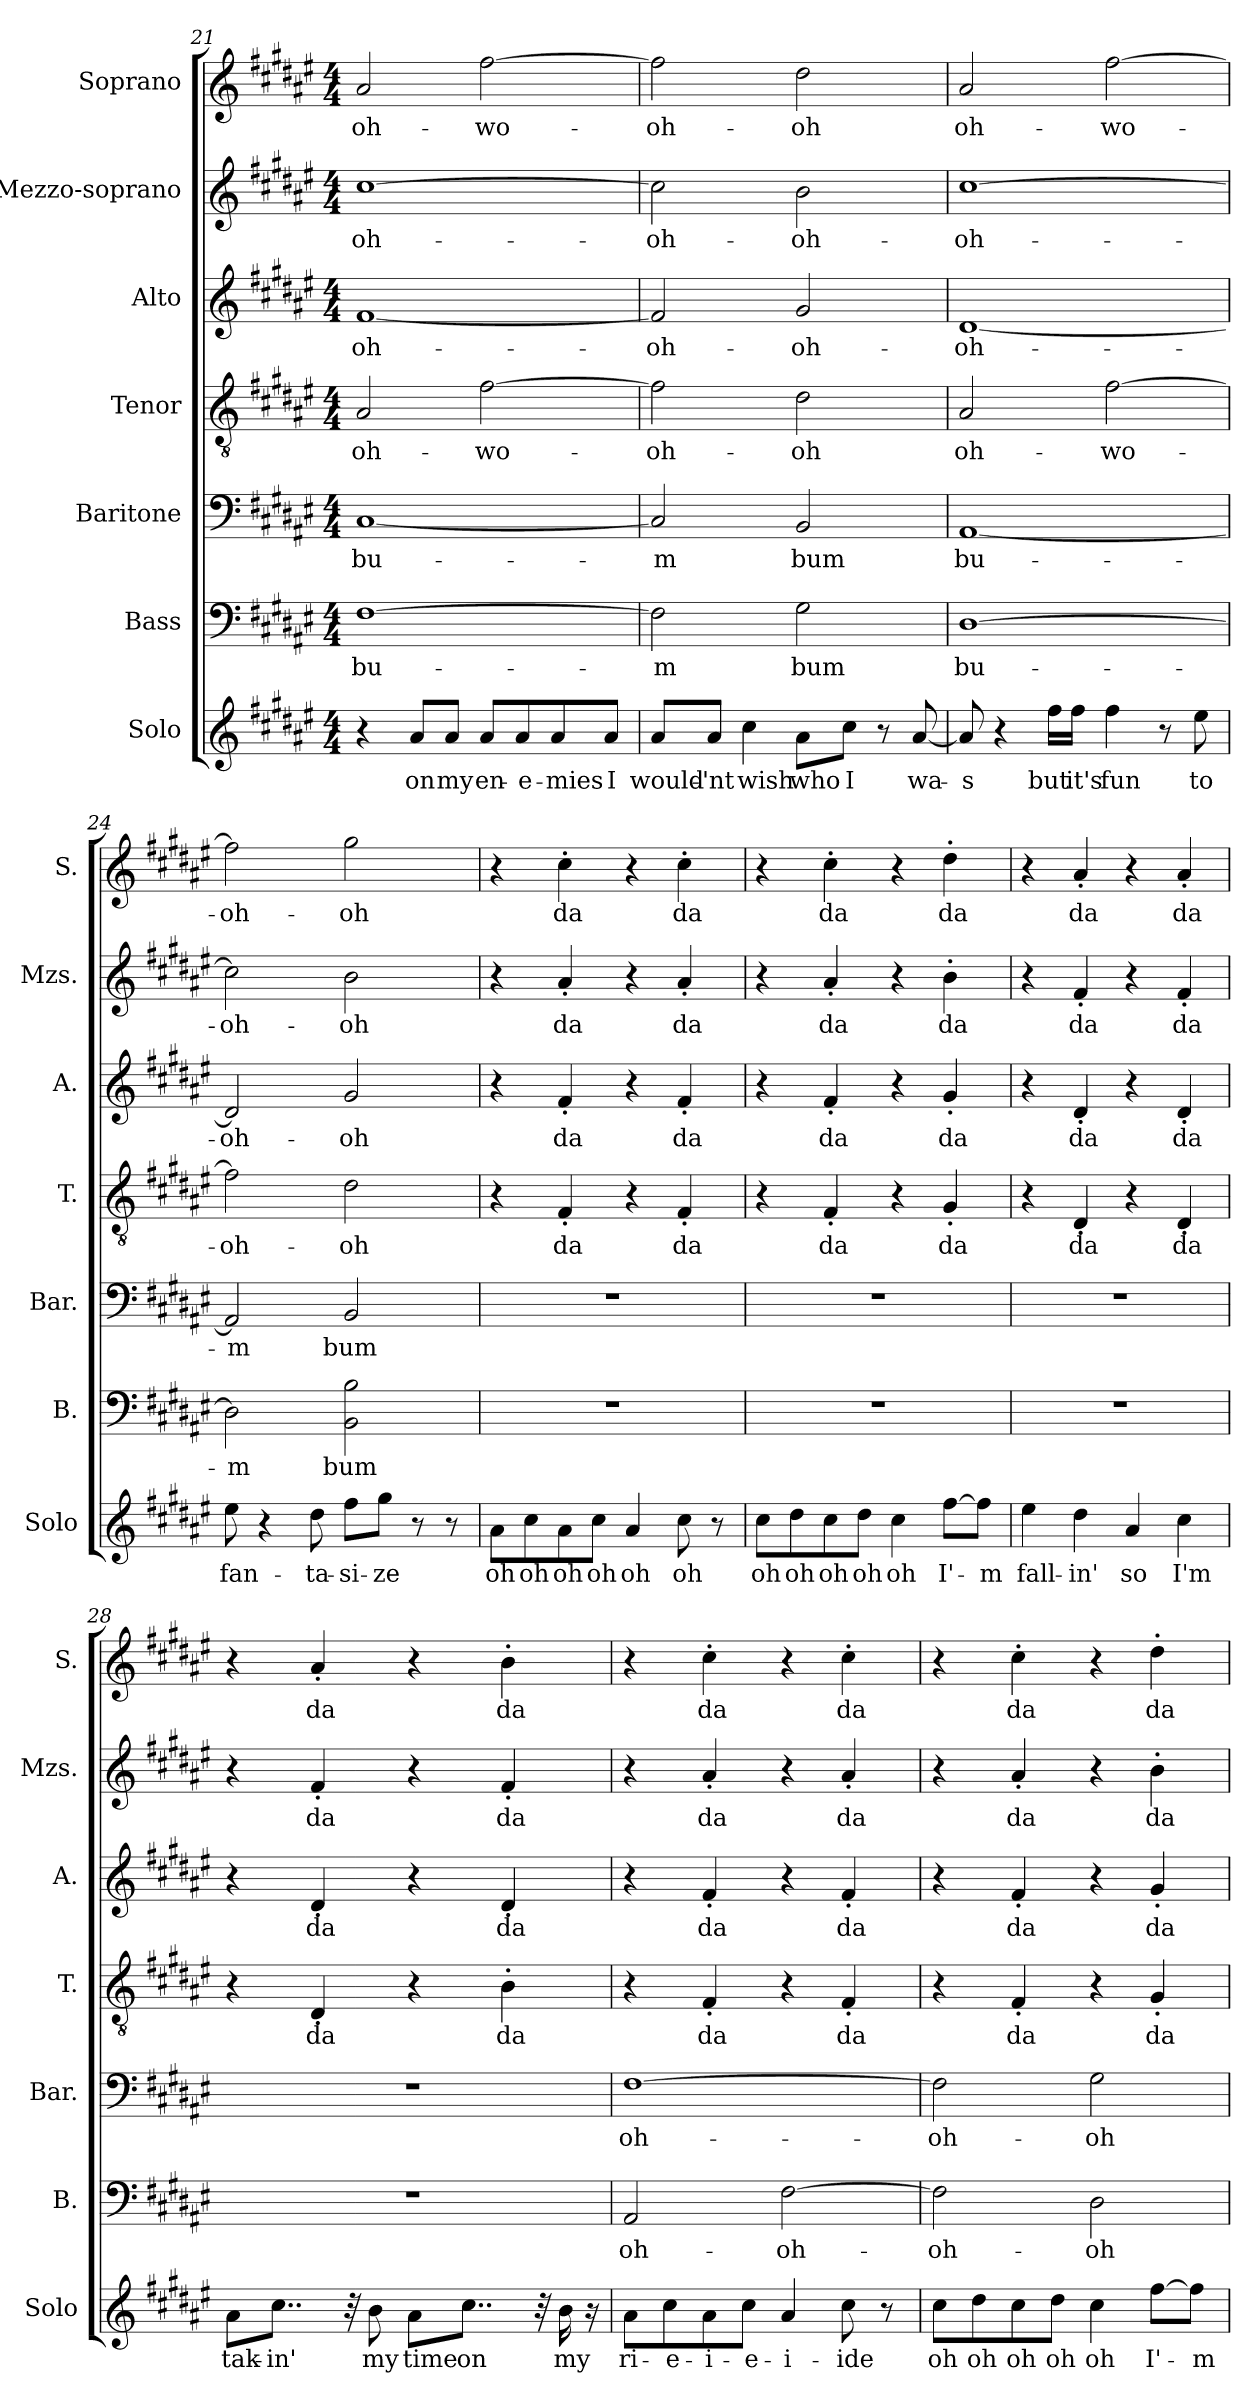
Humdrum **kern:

**kern	**text	**kern	**text	**kern	**text	**kern	**text	**kern	**text	**kern	**text	**kern	**text
*part7	*part7	*part6	*part6	*part5	*part5	*part4	*part4	*part3	*part3	*part2	*part2	*part1	*part1
*staff7	*staff7	*staff6	*staff6	*staff5	*staff5	*staff4	*staff4	*staff3	*staff3	*staff2	*staff2	*staff1	*staff1
*I"Solo	*	*I"Bass	*	*I"Baritone	*	*I"Tenor	*	*I"Alto	*	*I"Mezzo-soprano	*	*I"Soprano	*
*I'Solo	*	*I'B.	*	*I'Bar.	*	*I'T.	*	*I'A.	*	*I'Mzs.	*	*I'S.	*
!!LO:PB:g=z
*clefG2	*	*clefF4	*	*clefF4	*	*clefGv2	*	*clefG2	*	*clefG2	*	*clefG2	*
*k[f#c#g#d#a#e#]	*	*k[f#c#g#d#a#e#]	*	*k[f#c#g#d#a#e#]	*	*k[f#c#g#d#a#e#]	*	*k[f#c#g#d#a#e#]	*	*k[f#c#g#d#a#e#]	*	*k[f#c#g#d#a#e#]	*
*M4/4	*	*M4/4	*	*M4/4	*	*M4/4	*	*M4/4	*	*M4/4	*	*M4/4	*
=21	=21	=21	=21	=21	=21	=21	=21	=21	=21	=21	=21	=21	=21
4r	.	[1F#	bu-	[1C#	bu-	2A#/	oh-	[1f#	-oh-	[1cc#	-oh-	2a#/	oh-
8a#/L	on	.	.	.	.	.	.	.	.	.	.	.	.
8a#/J	my	.	.	.	.	.	.	.	.	.	.	.	.
8a#/L	en-	.	.	.	.	[2f#\	-wo-	.	.	.	.	[2ff#\	-wo-
8a#/	-e-	.	.	.	.	.	.	.	.	.	.	.	.
8a#/	-mies	.	.	.	.	.	.	.	.	.	.	.	.
8a#/J	I	.	.	.	.	.	.	.	.	.	.	.	.
=22	=22	=22	=22	=22	=22	=22	=22	=22	=22	=22	=22	=22	=22
8a#/L	would-	2F#\]	-m	2C#/]	-m	2f#\]	-oh-	2f#/]	-oh-	2cc#\]	-oh-	2ff#\]	-oh-
8a#/J	-'nt	.	.	.	.	.	.	.	.	.	.	.	.
4cc#\	wish	.	.	.	.	.	.	.	.	.	.	.	.
8a#\L	who	2G#\	bum	2BB/	bum	2d#\	-oh	2g#/	-oh-	2b\	-oh-	2dd#\	-oh
8cc#\J	I	.	.	.	.	.	.	.	.	.	.	.	.
8r	.	.	.	.	.	.	.	.	.	.	.	.	.
[8a#/	wa-	.	.	.	.	.	.	.	.	.	.	.	.
=23	=23	=23	=23	=23	=23	=23	=23	=23	=23	=23	=23	=23	=23
8a#/]	-s	[1D#	bu-	[1AA#	bu-	2A#/	oh-	[1d#	-oh-	[1cc#	-oh-	2a#/	oh-
4r	.	.	.	.	.	.	.	.	.	.	.	.	.
16ff#\LL	but	.	.	.	.	.	.	.	.	.	.	.	.
16ff#\JJ	it's	.	.	.	.	.	.	.	.	.	.	.	.
4ff#\	fun	.	.	.	.	[2f#\	-wo-	.	.	.	.	[2ff#\	-wo-
8r	.	.	.	.	.	.	.	.	.	.	.	.	.
8ee#\	to	.	.	.	.	.	.	.	.	.	.	.	.
!!LO:PB:g=z
=24	=24	=24	=24	=24	=24	=24	=24	=24	=24	=24	=24	=24	=24
8ee#\	fan-	2D#\]	-m	2AA#/]	-m	2f#\]	-oh-	2d#/]	-oh-	2cc#\]	-oh-	2ff#\]	-oh-
4r	.	.	.	.	.	.	.	.	.	.	.	.	.
8dd#\	-ta-	.	.	.	.	.	.	.	.	.	.	.	.
8ff#\L	-si-	2BB\ 2B\	bum	2BB/	bum	2d#\	-oh	2g#/	-oh	2b\	-oh	2gg#\	-oh
8gg#\J	-ze	.	.	.	.	.	.	.	.	.	.	.	.
8r	.	.	.	.	.	.	.	.	.	.	.	.	.
8r	.	.	.	.	.	.	.	.	.	.	.	.	.
=25	=25	=25	=25	=25	=25	=25	=25	=25	=25	=25	=25	=25	=25
8a#\L	oh	1r	.	1r	.	4r	.	4r	.	4r	.	4r	.
8cc#\	oh	.	.	.	.	.	.	.	.	.	.	.	.
8a#\	oh	.	.	.	.	4F#'/	da	4f#'/	da	4a#'/	da	4cc#'\	da
8cc#\J	oh	.	.	.	.	.	.	.	.	.	.	.	.
4a#/	oh	.	.	.	.	4r	.	4r	.	4r	.	4r	.
8cc#\	oh	.	.	.	.	4F#'/	da	4f#'/	da	4a#'/	da	4cc#'\	da
8r	.	.	.	.	.	.	.	.	.	.	.	.	.
=26	=26	=26	=26	=26	=26	=26	=26	=26	=26	=26	=26	=26	=26
8cc#\L	oh	1r	.	1r	.	4r	.	4r	.	4r	.	4r	.
8dd#\	oh	.	.	.	.	.	.	.	.	.	.	.	.
8cc#\	oh	.	.	.	.	4F#'/	da	4f#'/	da	4a#'/	da	4cc#'\	da
8dd#\J	oh	.	.	.	.	.	.	.	.	.	.	.	.
4cc#\	oh	.	.	.	.	4r	.	4r	.	4r	.	4r	.
[8ff#\L	I'-	.	.	.	.	4G#'/	da	4g#'/	da	4b'\	da	4dd#'\	da
8ff#\J]	-m	.	.	.	.	.	.	.	.	.	.	.	.
=27	=27	=27	=27	=27	=27	=27	=27	=27	=27	=27	=27	=27	=27
4ee#\	fall-	1r	.	1r	.	4r	.	4r	.	4r	.	4r	.
4dd#\	-in'	.	.	.	.	4D#'/	da	4d#'/	da	4f#'/	da	4a#'/	da
4a#/	so	.	.	.	.	4r	.	4r	.	4r	.	4r	.
4cc#\	I'm	.	.	.	.	4D#'/	da	4d#'/	da	4f#'/	da	4a#'/	da
!!LO:PB:g=z
=28	=28	=28	=28	=28	=28	=28	=28	=28	=28	=28	=28	=28	=28
8a#\L	tak-	1r	.	1r	.	4r	.	4r	.	4r	.	4r	.
8..cc#\J	-in'	.	.	.	.	.	.	.	.	.	.	.	.
.	.	.	.	.	.	4D#'/	da	4d#'/	da	4f#'/	da	4a#'/	da
32r	.	.	.	.	.	.	.	.	.	.	.	.	.
8b\	my	.	.	.	.	.	.	.	.	.	.	.	.
8a#\L	time	.	.	.	.	4r	.	4r	.	4r	.	4r	.
8..cc#\J	on	.	.	.	.	.	.	.	.	.	.	.	.
.	.	.	.	.	.	4B'\	da	4d#'/	da	4f#'/	da	4b'\	da
32r	.	.	.	.	.	.	.	.	.	.	.	.	.
16b\	my	.	.	.	.	.	.	.	.	.	.	.	.
16r	.	.	.	.	.	.	.	.	.	.	.	.	.
=29	=29	=29	=29	=29	=29	=29	=29	=29	=29	=29	=29	=29	=29
8a#\L	ri-	2AA#/	oh-	[1F#	oh-	4r	.	4r	.	4r	.	4r	.
8cc#\	-e-	.	.	.	.	.	.	.	.	.	.	.	.
8a#\	-i-	.	.	.	.	4F#'/	da	4f#'/	da	4a#'/	da	4cc#'\	da
8cc#\J	-e-	.	.	.	.	.	.	.	.	.	.	.	.
4a#/	-i-	[2F#\	-oh-	.	.	4r	.	4r	.	4r	.	4r	.
8cc#\	-ide	.	.	.	.	4F#'/	da	4f#'/	da	4a#'/	da	4cc#'\	da
8r	.	.	.	.	.	.	.	.	.	.	.	.	.
=30	=30	=30	=30	=30	=30	=30	=30	=30	=30	=30	=30	=30	=30
8cc#\L	oh	2F#\]	-oh-	2F#\]	-oh-	4r	.	4r	.	4r	.	4r	.
8dd#\	oh	.	.	.	.	.	.	.	.	.	.	.	.
8cc#\	oh	.	.	.	.	4F#'/	da	4f#'/	da	4a#'/	da	4cc#'\	da
8dd#\J	oh	.	.	.	.	.	.	.	.	.	.	.	.
4cc#\	oh	2D#\	-oh	2G#\	-oh	4r	.	4r	.	4r	.	4r	.
[8ff#\L	I'-	.	.	.	.	4G#'/	da	4g#'/	da	4b'\	da	4dd#'\	da
8ff#\J]	-m	.	.	.	.	.	.	.	.	.	.	.	.
=	=	=	=	=	=	=	=	=	=	=	=	=	=
*-	*-	*-	*-	*-	*-	*-	*-	*-	*-	*-	*-	*-	*-
